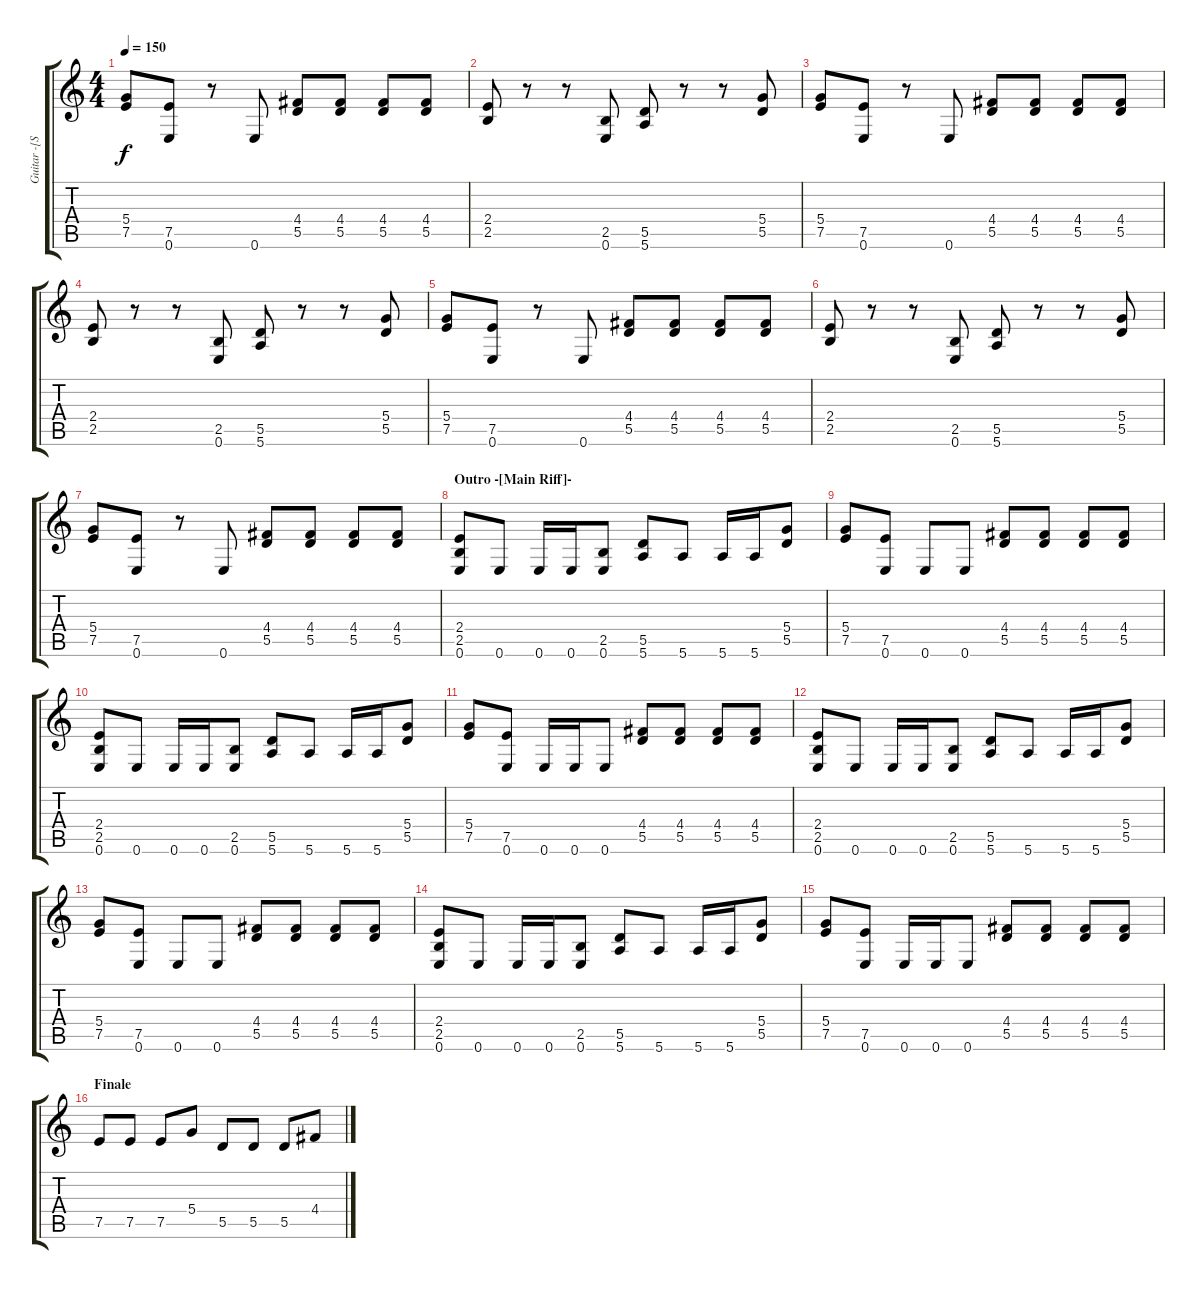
\track ("Guitar -[Schneider]-" "Guitar -[S") {instrument overdrivenguitar}
\staff {score tabs}
\tuning (E4 B3 G3 D3 A2 E2) {hide}
\ts (4 4)
\tempo 150
\clef g2
\ks c
(5.4 7.5).8{dy f} (7.5 0.6).8 r.8 0.6.8 (4.4 5.5).8 (4.4 5.5).8 (4.4 5.5).8 (4.4 5.5).8 |
(2.4 2.5).8 r.8 r.8 (2.5 0.6).8 (5.5 5.6).8 r.8 r.8 (5.4 5.5).8 |
(5.4 7.5).8 (7.5 0.6).8 r.8 0.6.8 (4.4 5.5).8 (4.4 5.5).8 (4.4 5.5).8 (4.4 5.5).8 |
(2.4 2.5).8 r.8 r.8 (2.5 0.6).8 (5.5 5.6).8 r.8 r.8 (5.4 5.5).8 |
(5.4 7.5).8 (7.5 0.6).8 r.8 0.6.8 (4.4 5.5).8 (4.4 5.5).8 (4.4 5.5).8 (4.4 5.5).8 |
(2.4 2.5).8 r.8 r.8 (2.5 0.6).8 (5.5 5.6).8 r.8 r.8 (5.4 5.5).8 |
(5.4 7.5).8 (7.5 0.6).8 r.8 0.6.8 (4.4 5.5).8 (4.4 5.5).8 (4.4 5.5).8 (4.4 5.5).8 |
\section ("" "Outro -[Main Riff]-")
(2.4 2.5 0.6).8 0.6.8 0.6.16 0.6.16 (2.5 0.6).8 (5.5 5.6).8 5.6.8 5.6.16 5.6.16 (5.4 5.5).8 |
(5.4 7.5).8 (7.5 0.6).8 0.6.8 0.6.8 (4.4 5.5).8 (4.4 5.5).8 (4.4 5.5).8 (4.4 5.5).8 |
(2.4 2.5 0.6).8 0.6.8 0.6.16 0.6.16 (2.5 0.6).8 (5.5 5.6).8 5.6.8 5.6.16 5.6.16 (5.4 5.5).8 |
(5.4 7.5).8 (7.5 0.6).8 0.6.16 0.6.16 0.6.8 (4.4 5.5).8 (4.4 5.5).8 (4.4 5.5).8 (4.4 5.5).8 |
(2.4 2.5 0.6).8 0.6.8 0.6.16 0.6.16 (2.5 0.6).8 (5.5 5.6).8 5.6.8 5.6.16 5.6.16 (5.4 5.5).8 |
(5.4 7.5).8 (7.5 0.6).8 0.6.8 0.6.8 (4.4 5.5).8 (4.4 5.5).8 (4.4 5.5).8 (4.4 5.5).8 |
(2.4 2.5 0.6).8 0.6.8 0.6.16 0.6.16 (2.5 0.6).8 (5.5 5.6).8 5.6.8 5.6.16 5.6.16 (5.4 5.5).8 |
(5.4 7.5).8 (7.5 0.6).8 0.6.16 0.6.16 0.6.8 (4.4 5.5).8 (4.4 5.5).8 (4.4 5.5).8 (4.4 5.5).8 |
\section ("" "Finale")
7.5.8 7.5.8 7.5.8 5.4.8 5.5.8 5.5.8 5.5.8 4.4.8
